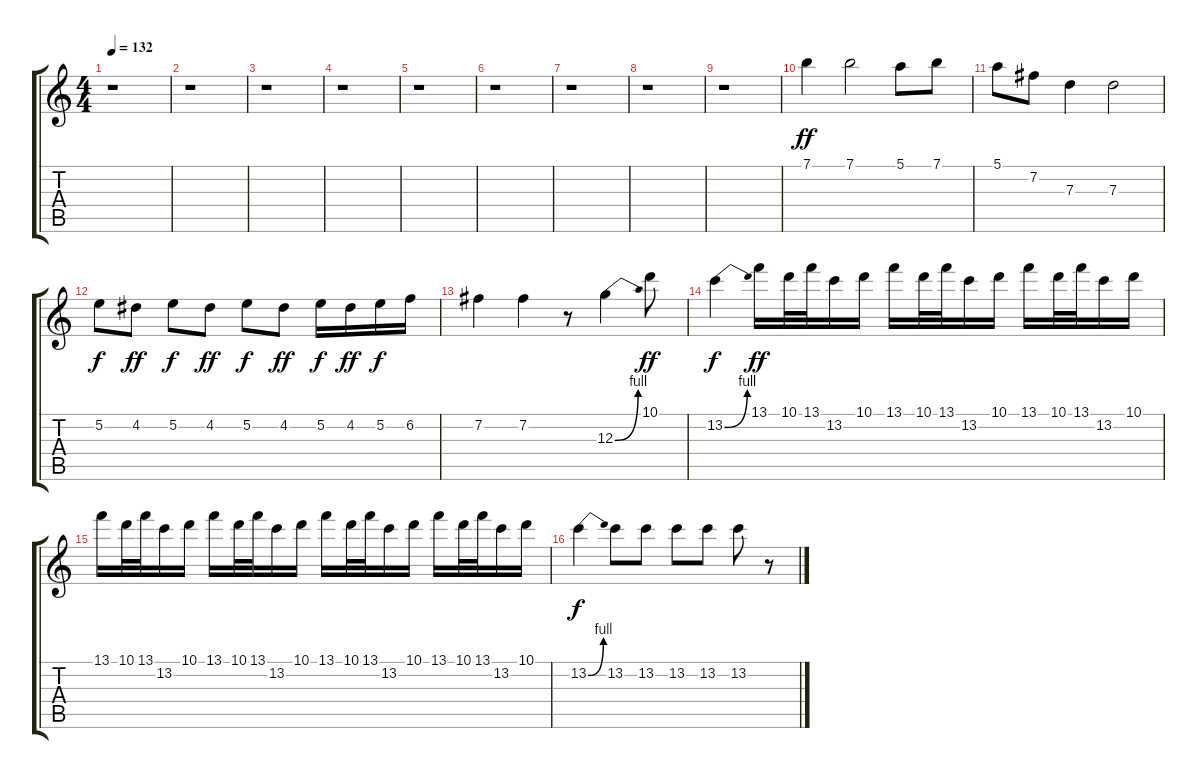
\track "" {instrument distortionguitar}
\staff {score tabs}
\tuning (E4 B3 G3 D3 A2 E2) {hide}
\ts (4 4)
\tempo 132
\clef g2
\ks c
r.1{dy ff} |
r.1 |
r.1 |
r.1 |
r.1 |
r.1 |
r.1 |
r.1 |
r.1 |
7.1.4 7.1.2 5.1.8 7.1.8 |
5.1.8 7.2.8 7.3.4 7.3.2 |
5.2.8{dy f} 4.2.8{dy ff} 5.2.8{dy f} 4.2.8{dy ff} 5.2.8{dy f} 4.2.8{dy ff} 5.2.16{dy f} 4.2.16{dy ff} 5.2.16{dy f} 6.2.16 |
7.2.4 7.2.4 r.8 12.3{be (bend 0 0 60 4)}.4 10.1.8{dy ff} |
13.2{be (bend 0 0 60 4)}.4{dy f} 13.1.16{dy ff} 10.1.32 13.1.32 13.2.16 10.1.16 13.1.16 10.1.32 13.1.32 13.2.16 10.1.16 13.1.16 10.1.32 13.1.32 13.2.16 10.1.16 |
13.1.16 10.1.32 13.1.32 13.2.16 10.1.16 13.1.16 10.1.32 13.1.32 13.2.16 10.1.16 13.1.16 10.1.32 13.1.32 13.2.16 10.1.16 13.1.16 10.1.32 13.1.32 13.2.16 10.1.16 |
13.2{be (bend 0 0 60 4)}.4{dy f} 13.2.8 13.2.8 13.2.8 13.2.8 13.2.8 r.8
